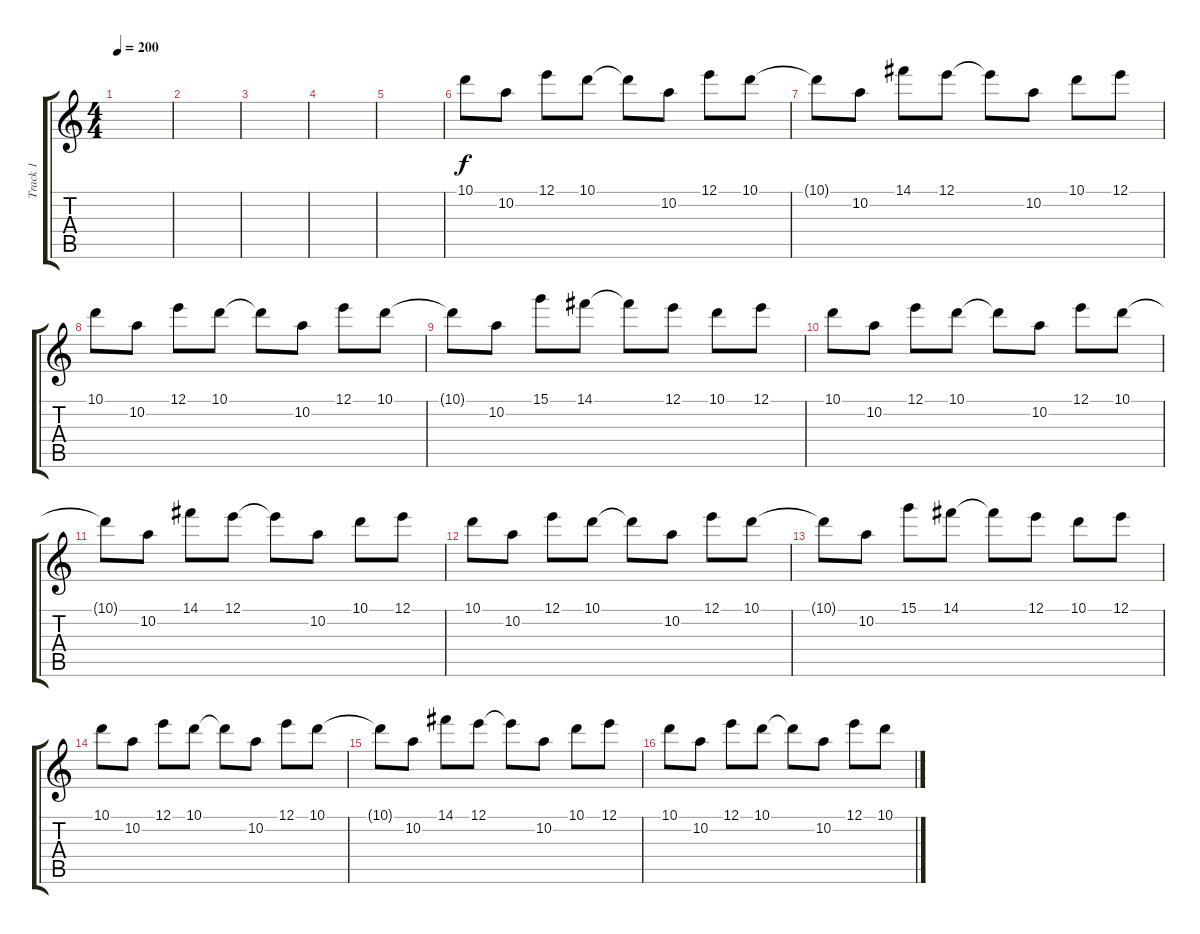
\track ("Track 1" "Track 1") {instrument overdrivenguitar}
\staff {score tabs}
\tuning (E4 B3 G3 D3 A2 E2) {hide}
\ts (4 4)
\tempo 200
\clef g2
\ks c
|
|
|
|
|
10.1.8 10.2.8 12.1.8 10.1.8 10.1{t}.8 10.2.8 12.1.8 10.1.8 |
10.1{t}.8 10.2.8 14.1.8 12.1.8 12.1{t}.8 10.2.8 10.1.8 12.1.8 |
10.1.8 10.2.8 12.1.8 10.1.8 10.1{t}.8 10.2.8 12.1.8 10.1.8 |
10.1{t}.8 10.2.8 15.1.8 14.1.8 14.1{t}.8 12.1.8 10.1.8 12.1.8 |
10.1.8 10.2.8 12.1.8 10.1.8 10.1{t}.8 10.2.8 12.1.8 10.1.8 |
10.1{t}.8 10.2.8 14.1.8 12.1.8 12.1{t}.8 10.2.8 10.1.8 12.1.8 |
10.1.8 10.2.8 12.1.8 10.1.8 10.1{t}.8 10.2.8 12.1.8 10.1.8 |
10.1{t}.8 10.2.8 15.1.8 14.1.8 14.1{t}.8 12.1.8 10.1.8 12.1.8 |
10.1.8 10.2.8 12.1.8 10.1.8 10.1{t}.8 10.2.8 12.1.8 10.1.8 |
10.1{t}.8 10.2.8 14.1.8 12.1.8 12.1{t}.8 10.2.8 10.1.8 12.1.8 |
10.1.8 10.2.8 12.1.8 10.1.8 10.1{t}.8 10.2.8 12.1.8 10.1.8
